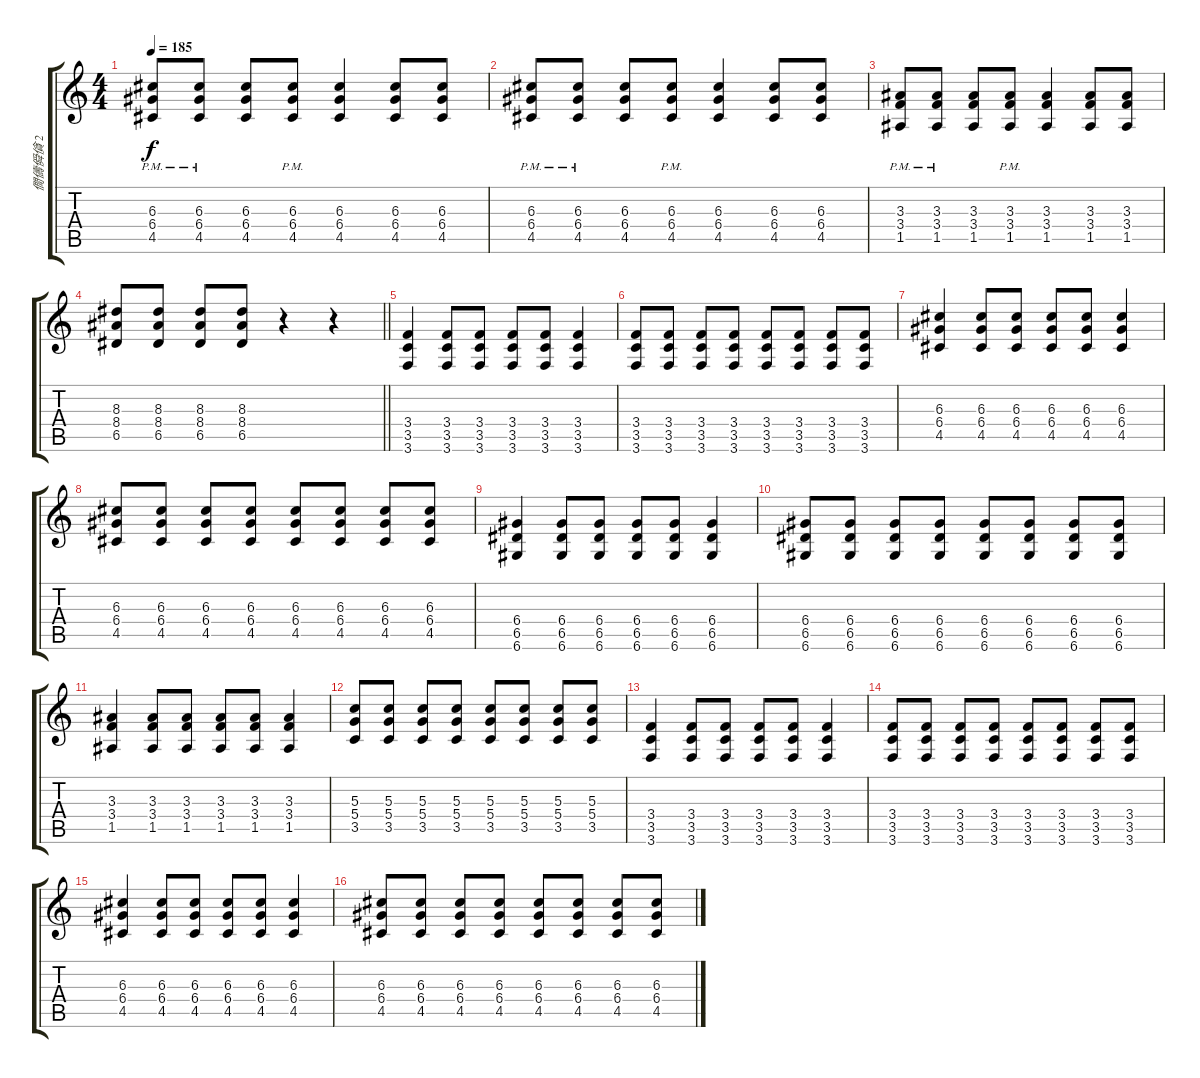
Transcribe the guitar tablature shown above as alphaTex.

\track ("僩儔僢僋 2" "僩儔僢僋 2") {instrument electricguitarclean}
\staff {score tabs}
\tuning (E4 B3 G3 D3 A2 D2) {hide}
\ts (4 4)
\tempo 185
\clef g2
\ks c
(6.3{pm} 6.4{pm} 4.5{pm}).8{dy f} (6.3{pm} 6.4{pm} 4.5{pm}).8 (6.3 6.4 4.5).8 (6.3{pm} 6.4{pm} 4.5{pm}).8 (6.3 6.4 4.5).4 (6.3 6.4 4.5).8 (6.3 6.4 4.5).8 |
(6.3{pm} 6.4{pm} 4.5{pm}).8 (6.3{pm} 6.4{pm} 4.5{pm}).8 (6.3 6.4 4.5).8 (6.3{pm} 6.4{pm} 4.5{pm}).8 (6.3 6.4 4.5).4 (6.3 6.4 4.5).8 (6.3 6.4 4.5).8 |
(3.3{pm} 3.4{pm} 1.5{pm}).8 (3.3{pm} 3.4{pm} 1.5{pm}).8 (3.3 3.4 1.5).8 (3.3{pm} 3.4{pm} 1.5{pm}).8 (3.3 3.4 1.5).4 (3.3 3.4 1.5).8 (3.3 3.4 1.5).8 |
\barLineRight lightlight
(8.3 8.4 6.5).8 (8.3 8.4 6.5).8 (8.3 8.4 6.5).8 (8.3 8.4 6.5).8 r.4 r.4 |
(3.4 3.5 3.6).4 (3.4 3.5 3.6).8 (3.4 3.5 3.6).8 (3.4 3.5 3.6).8 (3.4 3.5 3.6).8 (3.4 3.5 3.6).4 |
(3.4 3.5 3.6).8 (3.4 3.5 3.6).8 (3.4 3.5 3.6).8 (3.4 3.5 3.6).8 (3.4 3.5 3.6).8 (3.4 3.5 3.6).8 (3.4 3.5 3.6).8 (3.4 3.5 3.6).8 |
(6.3 6.4 4.5).4 (6.3 6.4 4.5).8 (6.3 6.4 4.5).8 (6.3 6.4 4.5).8 (6.3 6.4 4.5).8 (6.3 6.4 4.5).4 |
(6.3 6.4 4.5).8 (6.3 6.4 4.5).8 (6.3 6.4 4.5).8 (6.3 6.4 4.5).8 (6.3 6.4 4.5).8 (6.3 6.4 4.5).8 (6.3 6.4 4.5).8 (6.3 6.4 4.5).8 |
(6.4 6.5 6.6).4 (6.4 6.5 6.6).8 (6.4 6.5 6.6).8 (6.4 6.5 6.6).8 (6.4 6.5 6.6).8 (6.4 6.5 6.6).4 |
(6.4 6.5 6.6).8 (6.4 6.5 6.6).8 (6.4 6.5 6.6).8 (6.4 6.5 6.6).8 (6.4 6.5 6.6).8 (6.4 6.5 6.6).8 (6.4 6.5 6.6).8 (6.4 6.5 6.6).8 |
(3.3 3.4 1.5).4 (3.3 3.4 1.5).8 (3.3 3.4 1.5).8 (3.3 3.4 1.5).8 (3.3 3.4 1.5).8 (3.3 3.4 1.5).4 |
(5.3 5.4 3.5).8 (5.3 5.4 3.5).8 (5.3 5.4 3.5).8 (5.3 5.4 3.5).8 (5.3 5.4 3.5).8 (5.3 5.4 3.5).8 (5.3 5.4 3.5).8 (5.3 5.4 3.5).8 |
(3.4 3.5 3.6).4 (3.4 3.5 3.6).8 (3.4 3.5 3.6).8 (3.4 3.5 3.6).8 (3.4 3.5 3.6).8 (3.4 3.5 3.6).4 |
(3.4 3.5 3.6).8 (3.4 3.5 3.6).8 (3.4 3.5 3.6).8 (3.4 3.5 3.6).8 (3.4 3.5 3.6).8 (3.4 3.5 3.6).8 (3.4 3.5 3.6).8 (3.4 3.5 3.6).8 |
(6.3 6.4 4.5).4 (6.3 6.4 4.5).8 (6.3 6.4 4.5).8 (6.3 6.4 4.5).8 (6.3 6.4 4.5).8 (6.3 6.4 4.5).4 |
(6.3 6.4 4.5).8 (6.3 6.4 4.5).8 (6.3 6.4 4.5).8 (6.3 6.4 4.5).8 (6.3 6.4 4.5).8 (6.3 6.4 4.5).8 (6.3 6.4 4.5).8 (6.3 6.4 4.5).8
